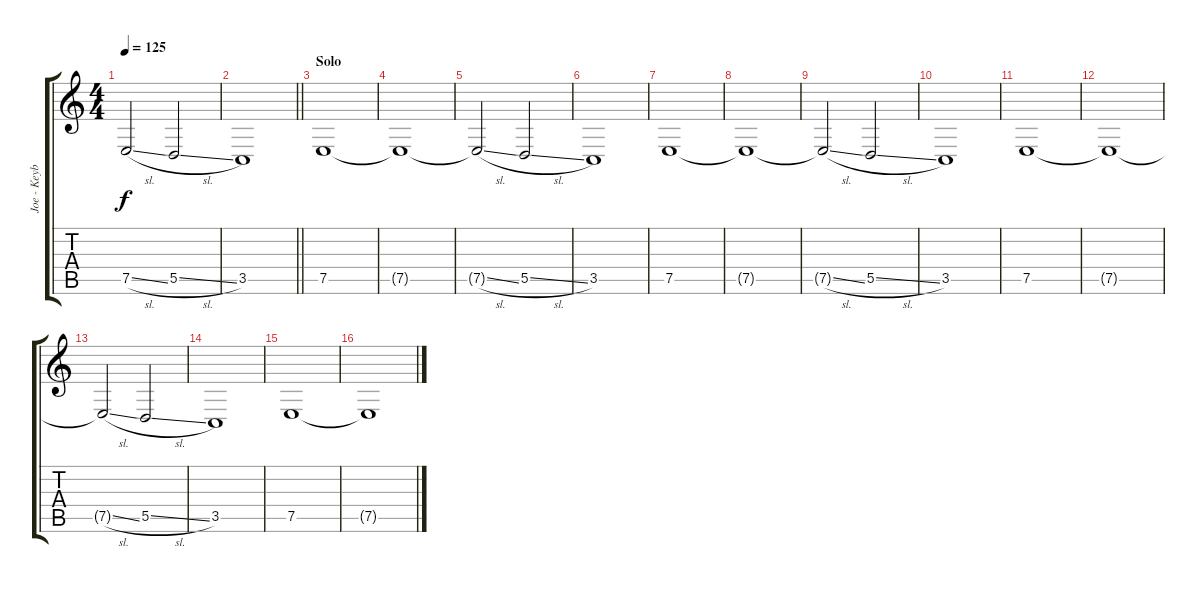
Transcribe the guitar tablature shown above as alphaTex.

\track ("Joe - Keyboards" "Joe - Keyb") {instrument lead2sawtooth}
\staff {score tabs}
\tuning (E4 B3 G3 D3 A2 E2) {hide}
\ts (4 4)
\tempo 125
\clef g2
\ks c
7.5{sl t}.2{dy f} 5.5{sl}.2 |
\barLineRight lightlight
3.5.1 |
\section ("" "Solo")
7.5.1 |
7.5{t}.1 |
7.5{sl t}.2 5.5{sl}.2 |
3.5.1 |
7.5.1 |
7.5{t}.1 |
7.5{sl t}.2 5.5{sl}.2 |
3.5.1 |
7.5.1 |
7.5{t}.1 |
7.5{sl t}.2 5.5{sl}.2 |
3.5.1 |
7.5.1 |
7.5{t}.1
